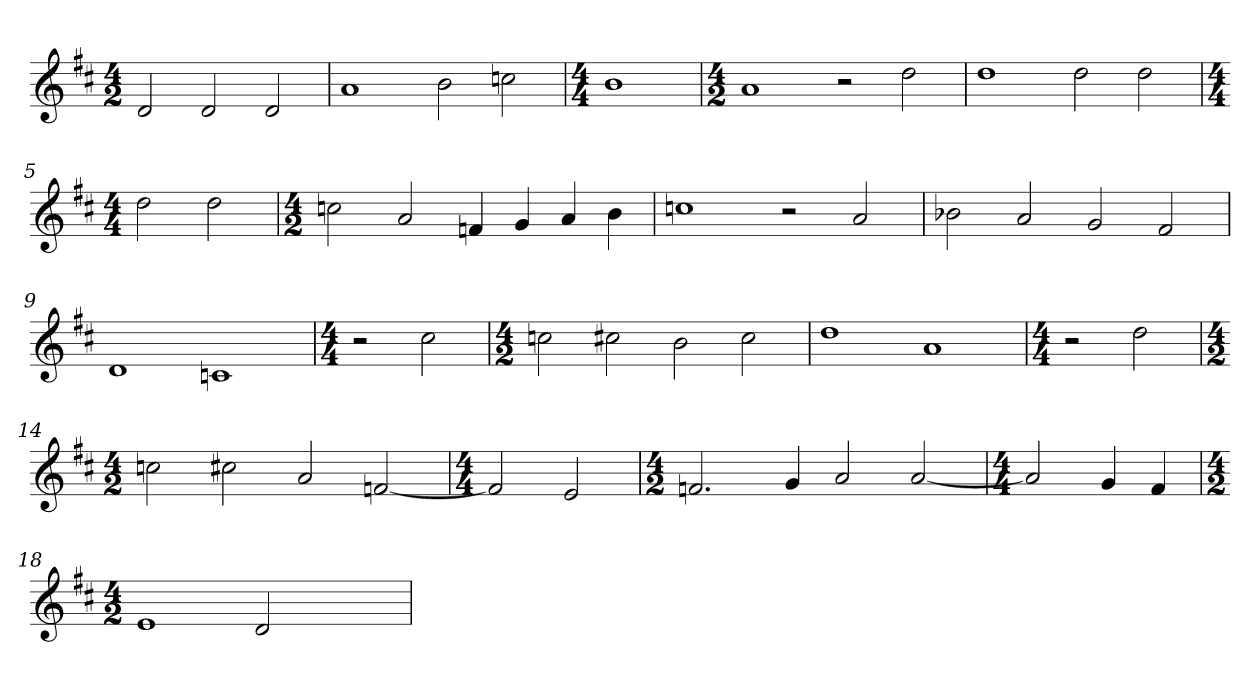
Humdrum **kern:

**kern
*part1
*staff1
*clefG2
*k[f#c#]
*D:
*M4/2
=
2d
2d
2d
=1
1a
2b
2ccn
=2
*M4/4
1b
=3
*M4/2
1a
2r
2dd
=4
1dd
2dd
2dd
=5
*M4/4
2dd
2dd
=6
*M4/2
2ccn
2a
4fn
4g
4a
4b
=7
1ccn
2r
2a
=8
2b-X
2a
2g
2f#
=9
1d
1cn
=10
*M4/4
2r
2cc#
=11
*M4/2
2ccn
2cc#
2b
2cc#
=12
1dd
1a
=13
*M4/4
2r
2dd
=14
*M4/2
2ccn
2cc#
2a
[2fn
=15
*M4/4
2f]
2e
=16
*M4/2
2.fn
4g
2a
[2a
=17
*M4/4
2a]
4g
4f#
=18
*M4/2
1e
2d
2ryy
=
*-
